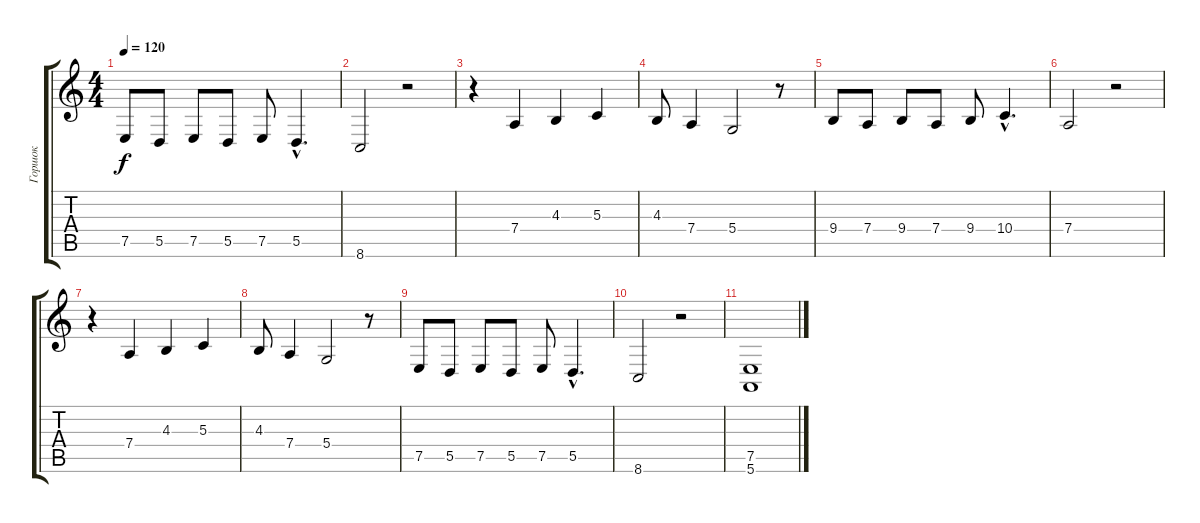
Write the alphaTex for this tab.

\track ("Горшок" "Горшок") {instrument stringensemble1}
\staff {score tabs}
\tuning (E4 B3 G3 D3 A2 E2) {hide}
\ts (4 4)
\tempo 120
\clef g2
\ks c
7.5.8{dy f} 5.5.8 7.5.8 5.5.8 7.5.8 5.5{hac}.4{d} |
8.6.2 r.2 |
r.4 7.4.4 4.3.4 5.3.4 |
4.3.8 7.4.4 5.4.2 r.8 |
9.4.8 7.4.8 9.4.8 7.4.8 9.4.8 10.4{hac}.4{d} |
7.4.2 r.2 |
r.4 7.4.4 4.3.4 5.3.4 |
4.3.8 7.4.4 5.4.2 r.8 |
7.5.8 5.5.8 7.5.8 5.5.8 7.5.8 5.5{hac}.4{d} |
8.6.2 r.2 |
(7.5 5.6).1
